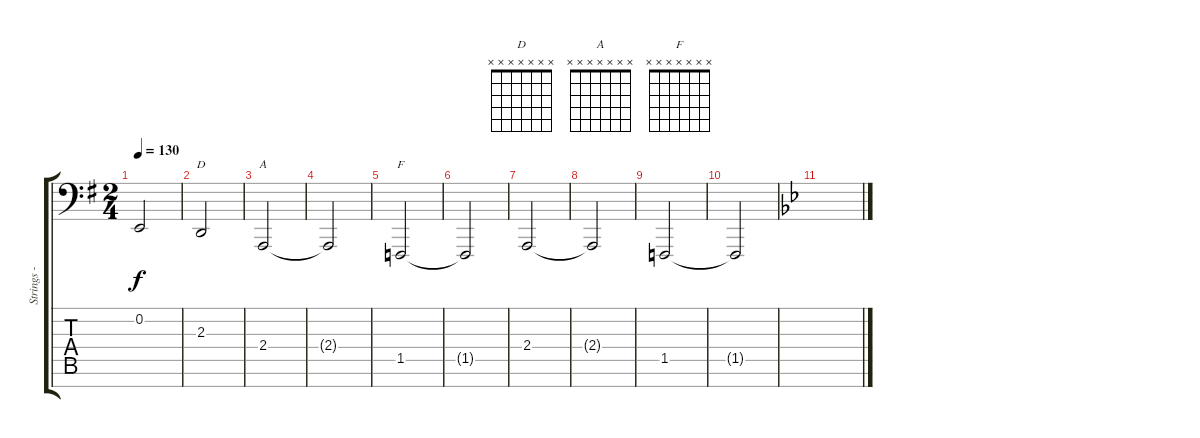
\track ("Strings - Bass" "Strings - ") {instrument stringensemble1}
\staff {score tabs}
\tuning (G2 E2 C2 G1 E1 C1 G0) {hide}
\chord ("D" x x x x x x x)
\chord ("A" x x x x x x x)
\chord ("F" x x x x x x x)
\ts (2 4)
\tempo 130
\clef f4
\ks eminor
0.2{t}.2{dy f} |
2.3.2{ch "D"} |
2.4.2{ch "A"} |
2.4{t}.2 |
1.5.2{ch "F"} |
1.5{t}.2 |
2.4.2 |
2.4{t}.2 |
1.5.2 |
1.5{t}.2 |
\ks gminor
